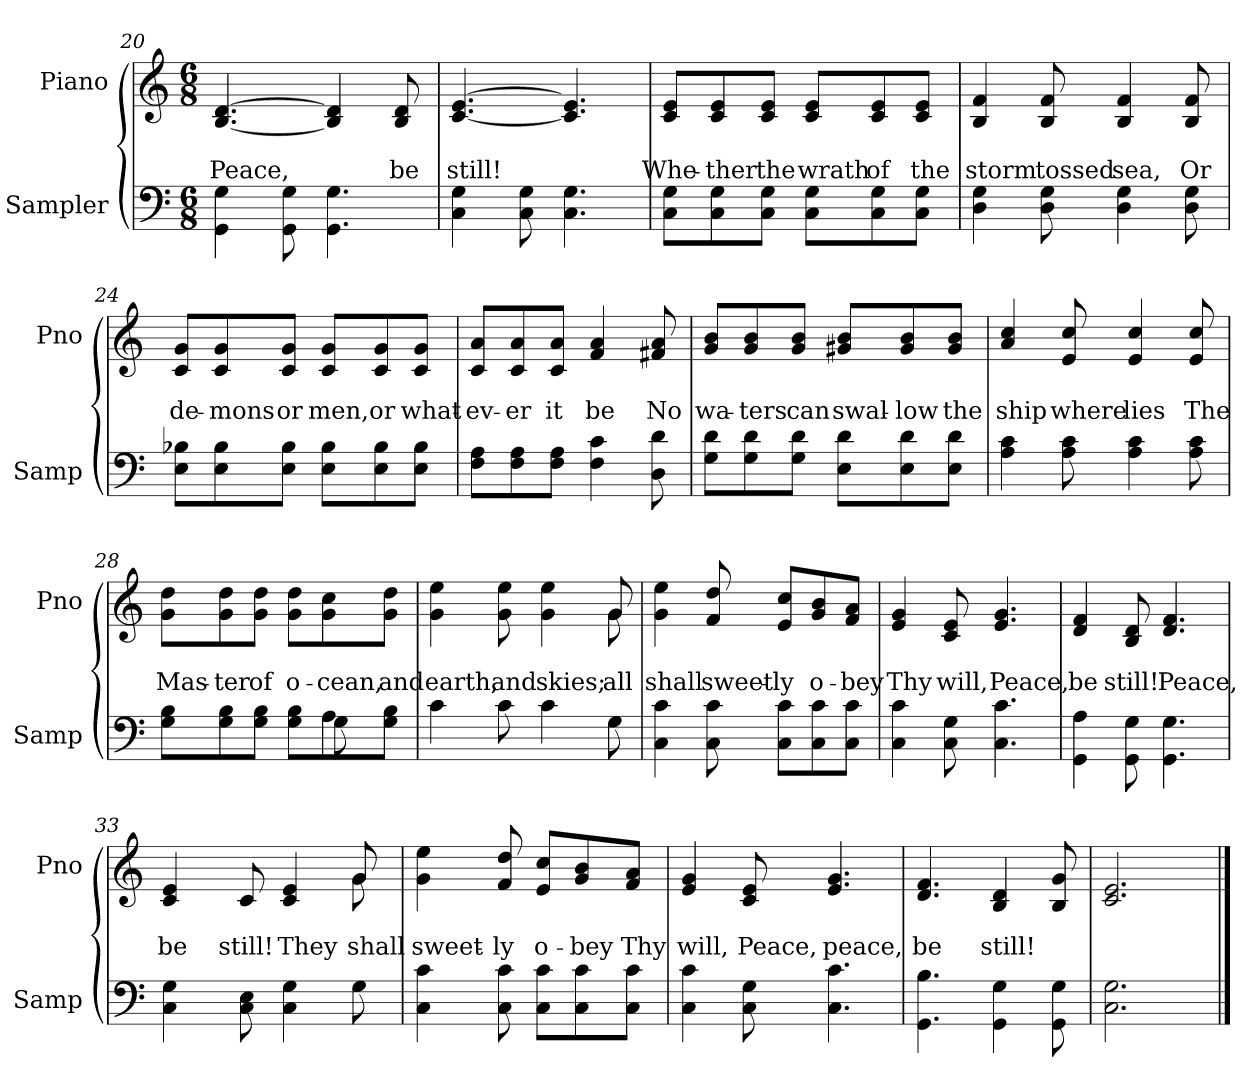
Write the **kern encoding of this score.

**kern	**kern	**text	**text
*part2	*part1	*part1	*part1
*staff2	*staff1	*staff1	*staff1
*I"Sampler	*I"Piano	*	*
*I'Samp	*I'Pno	*	*
*clefF4	*clefG2	*	*
*M6/8	*M6/8	*	*
=20	=20	=20	=20
4GG\ 4G\	[4.B/ [4.d/	.	Peace,
8GG\ 8G\	.	.	.
4.GG\ 4.G\	4B/] 4d/]	.	.
.	8B/ 8d/	.	be
=21	=21	=21	=21
4C\ 4G\	[4.c/ [4.e/	.	still!
8C\ 8G\	.	.	.
4.C\ 4.G\	4.c/] 4.e/]	.	.
=22	=22	=22	=22
8C\ 8G\L	8c/ 8e/L	.	Whe-
8C\ 8G\	8c/ 8e/	.	-ther
8C\ 8G\J	8c/ 8e/J	.	the
8C\ 8G\L	8c/ 8e/L	.	wrath
8C\ 8G\	8c/ 8e/	.	of
8C\ 8G\J	8c/ 8e/J	.	the
=23	=23	=23	=23
4D 4G	4B/ 4f/	.	storm
8D 8G	8B/ 8f/	.	tossed
4D 4G	4B/ 4f/	.	sea,
8D 8G	8B/ 8f/	.	Or
=24	=24	=24	=24
8E\ 8B-X\L	8c/ 8g/L	.	de-
8E\ 8B-\	8c/ 8g/	.	-mons
8E\ 8B-\J	8c/ 8g/J	.	or
8E\ 8B-\L	8c/ 8g/L	.	men,
8E\ 8B-\	8c/ 8g/	.	or
8E\ 8B-\J	8c/ 8g/J	.	what-
=25	=25	=25	=25
8F\ 8A\L	8c/ 8a/L	.	-ev-
8F\ 8A\	8c/ 8a/	.	-er
8F\ 8A\J	8c/ 8a/J	.	it
4F\ 4c\	4f/ 4a/	.	be
8D\ 8d\	8f#X/ 8a/	.	No
=26	=26	=26	=26
8G\ 8d\L	8g/ 8b/L	.	wa-
8G\ 8d\	8g/ 8b/	.	-ters
8G\ 8d\J	8g/ 8b/J	.	can
8E\ 8d\L	8g#X/ 8b/L	.	swal-
8E\ 8d\	8g#/ 8b/	.	-low
8E\ 8d\J	8g#/ 8b/J	.	the
=27	=27	=27	=27
4A\ 4c\	4a/ 4cc/	.	ship
8A\ 8c\	8e/ 8cc/	.	where
4A\ 4c\	4e/ 4cc/	.	lies
8A\ 8c\	8e/ 8cc/	.	The
=28	=28	=28	=28
*^	*	*	*
8G\ 8B\L	2ryy	8g\ 8dd\L	.	Mas-
8G\ 8B\	.	8g\ 8dd\	.	-ter
8G\ 8B\J	.	8g\ 8dd\J	.	of
8G\ 8B\L	.	8g\ 8dd\L	.	o-
8A\	8G	8g\ 8cc\	.	-cean,
8G\ 8B\J	8ryy	8g\ 8dd\J	.	and
*v	*v	*	*	*
=29	=29	=29	=29
*	*^	*	*
4c	4g\ 4ee\	8ryy	.	earth,
*	*v	*v	*	*
8c	8g\ 8ee\	.	and
4c	4g\ 4ee\	.	skies;
*	*^	*	*
8G	8g/	8g	.	all
*	*v	*v	*	*
=30	=30	=30	=30
4C\ 4c\	4g\ 4ee\	.	shall
8C\ 8c\	8f/ 8dd/	.	sweet-
8C\ 8c\L	8e/ 8cc/L	.	-ly
8C\ 8c\	8g/ 8b/	.	o-
8C\ 8c\J	8f/ 8a/J	.	-bey
=31	=31	=31	=31
4C 4c	4e/ 4g/	.	Thy
8C 8G	8c/ 8e/	.	will,
4.C\ 4.c\	4.e/ 4.g/	.	Peace,
=32	=32	=32	=32
4GG\ 4A\	4d/ 4f/	.	be
8GG\ 8G\	8B/ 8d/	.	still!
4.GG\ 4.G\	4.d/ 4.f/	.	Peace,
=33	=33	=33	=33
*	*^	*	*
4C\ 4G\	4c/ 4e/	8ryy	.	be
*	*v	*v	*	*
8C\ 8E\	8c/	.	still!
4C\ 4G\	4c/ 4e/	.	They
*	*^	*	*
8G\	8g/	8g	.	shall
*	*v	*v	*	*
=34	=34	=34	=34
4C\ 4c\	4g\ 4ee\	.	sweet-
8C\ 8c\	8f/ 8dd/	.	-ly
8C\ 8c\L	8e/ 8cc/L	.	o-
8C\ 8c\	8g/ 8b/	.	-bey
8C\ 8c\J	8f/ 8a/J	.	Thy
=35	=35	=35	=35
4C\ 4c\	4e/ 4g/	.	will,
8C\ 8G\	8c/ 8e/	.	Peace,
4.C\ 4.c\	4.e/ 4.g/	.	peace,
=36	=36	=36	=36
4.GG\ 4.B\	4.d/ 4.f/	.	be
4GG\ 4G\	4B/ 4d/	.	still!
8GG\ 8G\	8B/ 8g/	.	.
=37	=37	=37	=37
2.C\ 2.G\	2.c/ 2.e/	.	.
==	==	==	==
*-	*-	*-	*-
